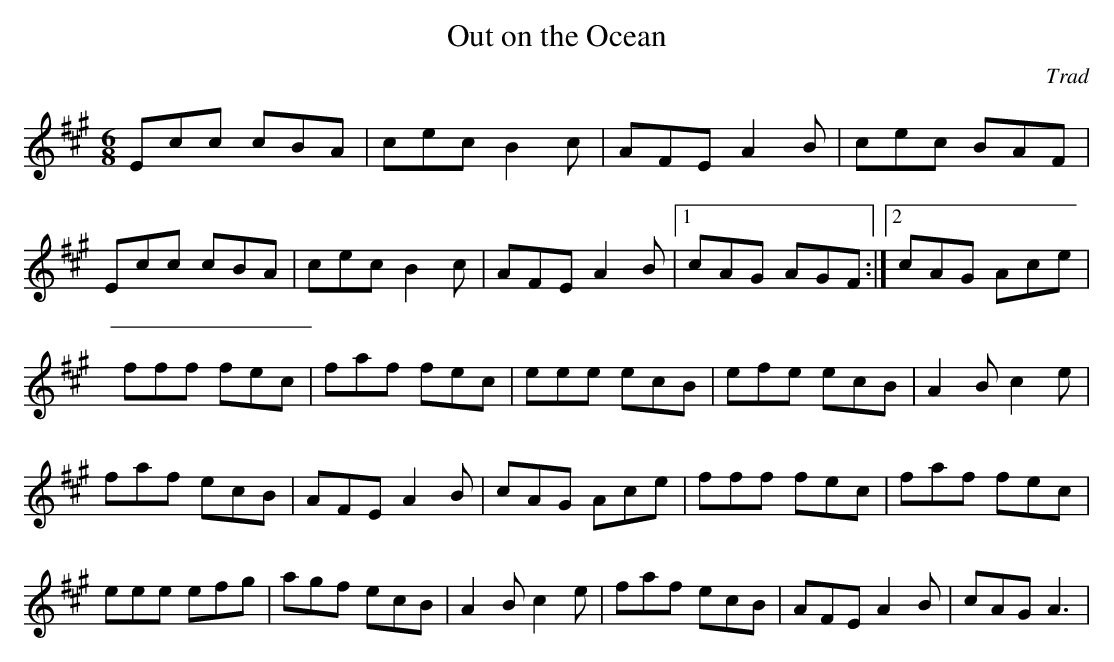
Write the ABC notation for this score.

X:1
T:Out on the Ocean
C:Trad
M:6/8
K:A
L:1/8
Ecc cBA | cec B2c | AFE A2B | cec BAF |
Ecc cBA | cec B2c | AFE A2B |1 cAG AGF :|2 cAG Ace |
fff fec | faf fec | eee ecB | efe ecB | A2B c2e |
faf ecB | AFE A2B | cAG Ace | fff fec | faf fec |
eee efg | agf ecB | A2B c2e | faf ecB | AFE A2B | cAG A3 |
